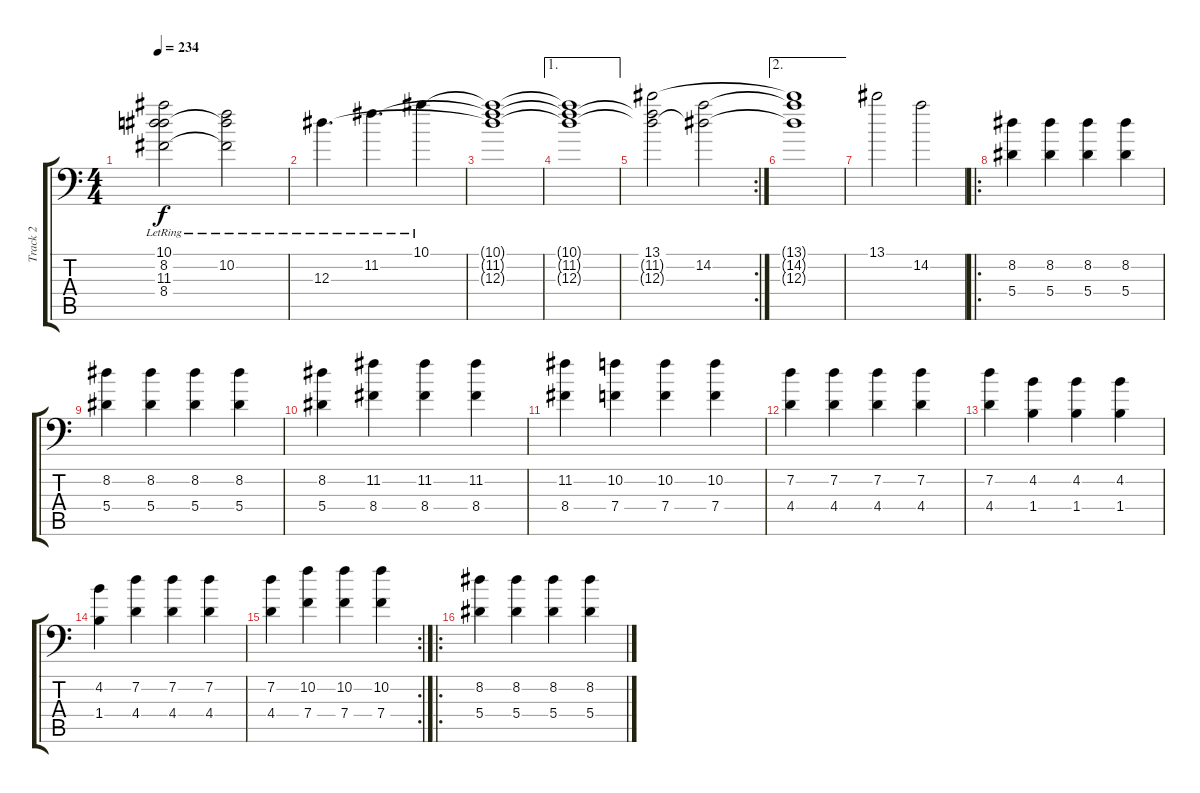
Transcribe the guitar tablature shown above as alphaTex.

\track ("Track 2" "Track 2") {instrument distortionguitar}
\staff {score tabs}
\tuning (C4 G3 Eb3 Bb2 F2 Bb1) {hide}
\ts (4 4)
\tempo 234
\clef f4
\ks c
(10.1{lr} 8.2{t} 11.3{t} 8.4{t}).2{dy f} (10.2{lr} 11.3{t} 8.4{t}).2 |
12.3{lr}.4{d} 11.2{lr}.4{d} 10.1{lr}.4 |
(10.1{t} 11.2{t} 12.3{t}).1 |
\ae 1
(10.1{t} 11.2{t} 12.3{t}).1 |
\rc 2
(13.1 11.2{t} 12.3{t}).2 (14.2 12.3{t}).2 |
\ae 2
(13.1{t} 14.2{t} 12.3{t}).1{instrument distortionguitar} |
13.1.2 14.2.2 |
\ro
(8.2 5.4).4 (8.2 5.4).4 (8.2 5.4).4 (8.2 5.4).4 |
(8.2 5.4).4 (8.2 5.4).4 (8.2 5.4).4 (8.2 5.4).4 |
(8.2 5.4).4 (11.2 8.4).4 (11.2 8.4).4 (11.2 8.4).4 |
(11.2 8.4).4 (10.2 7.4).4 (10.2 7.4).4 (10.2 7.4).4 |
(7.2 4.4).4 (7.2 4.4).4 (7.2 4.4).4 (7.2 4.4).4 |
(7.2 4.4).4 (4.2 1.4).4 (4.2 1.4).4 (4.2 1.4).4 |
(4.2 1.4).4 (7.2 4.4).4 (7.2 4.4).4 (7.2 4.4).4 |
\rc 2
(7.2 4.4).4 (10.2 7.4).4 (10.2 7.4).4 (10.2 7.4).4 |
\ro
(8.2 5.4).4 (8.2 5.4).4 (8.2 5.4).4 (8.2 5.4).4
